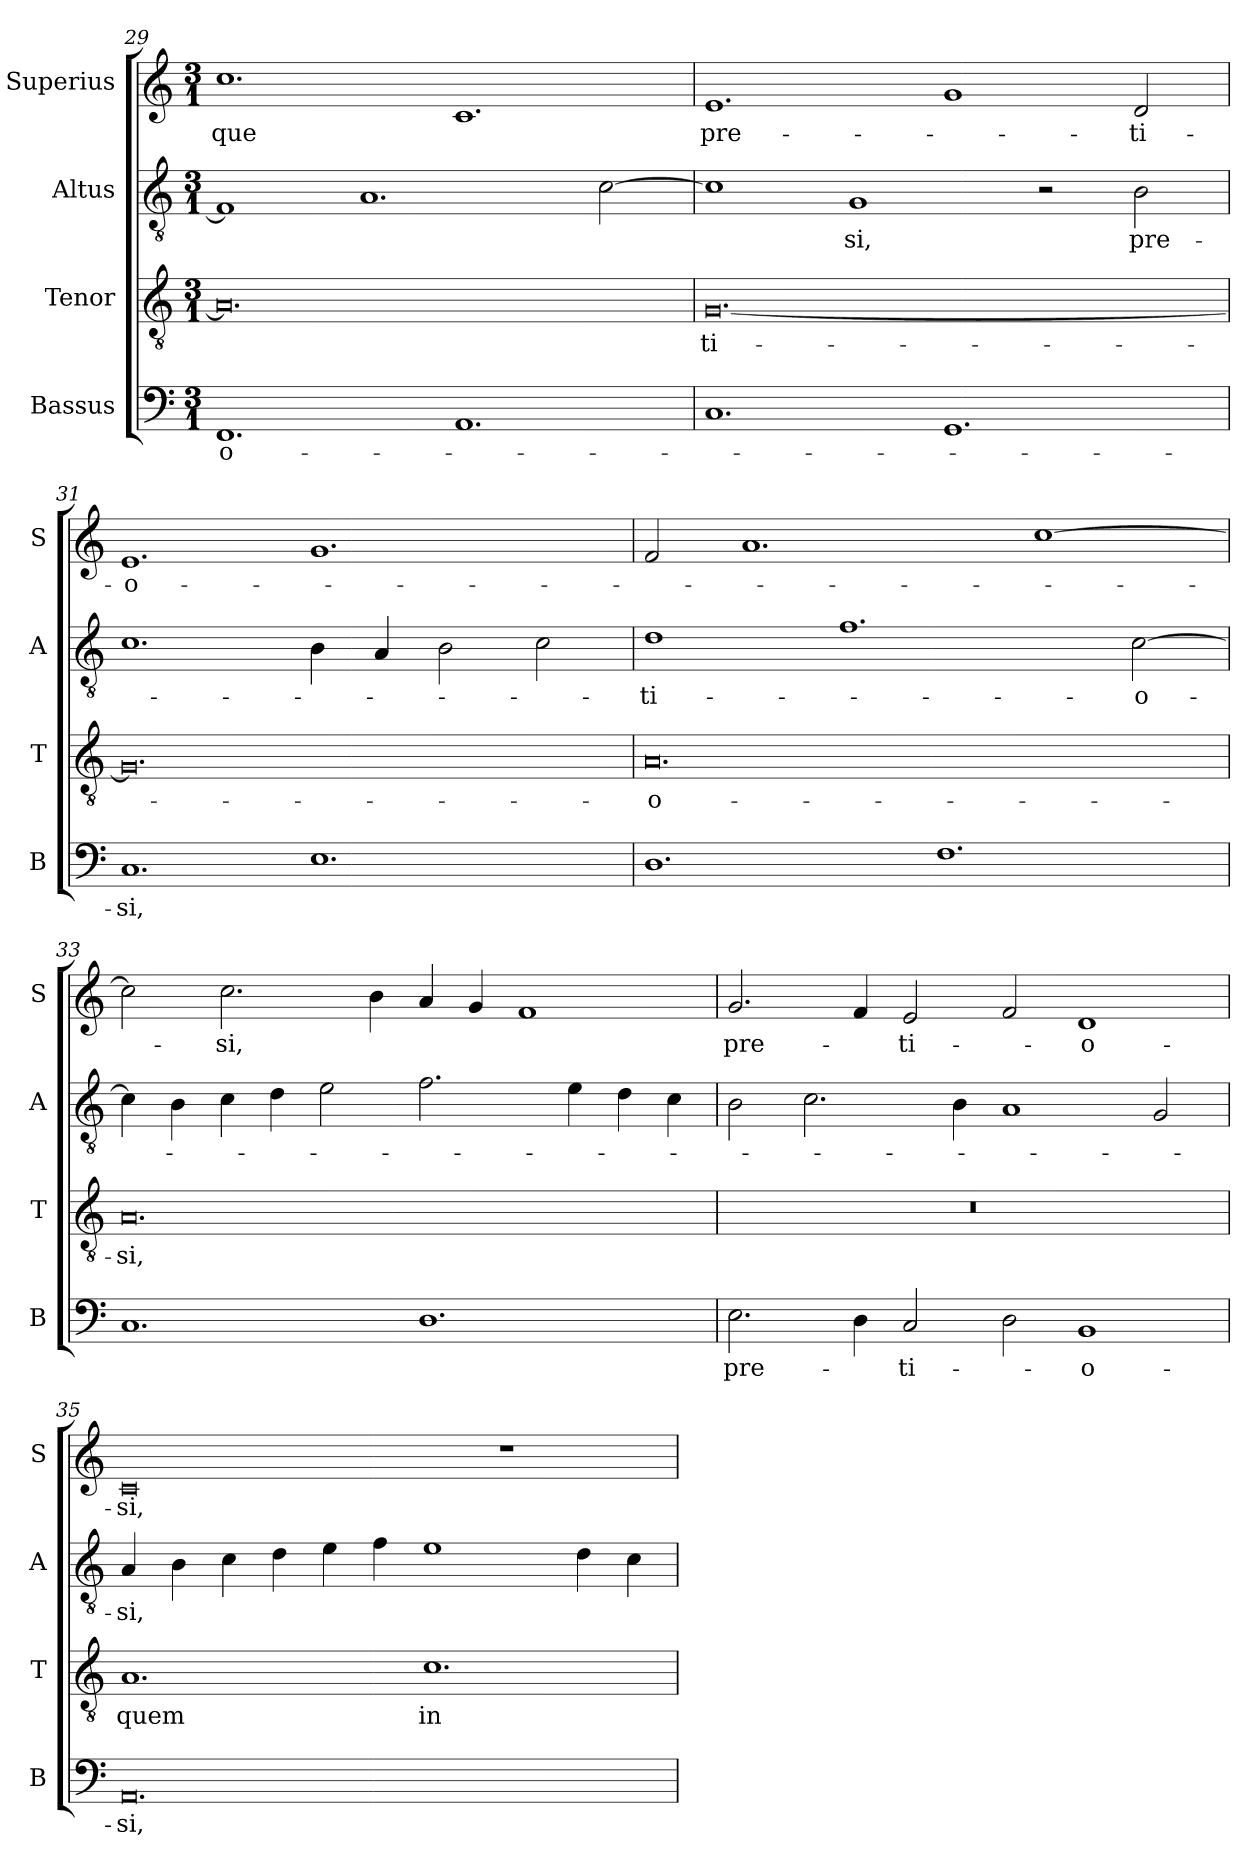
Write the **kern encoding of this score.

**kern	**text	**kern	**text	**kern	**text	**kern	**text
*part4	*part4	*part3	*part3	*part2	*part2	*part1	*part1
*staff4	*staff4	*staff3	*staff3	*staff2	*staff2	*staff1	*staff1
*I"Bassus	*	*I"Tenor	*	*I"Altus	*	*I"Superius	*
*I'B	*	*I'T	*	*I'A	*	*I'S	*
*clefF4	*	*clefGv2	*	*clefGv2	*	*clefG2	*
*k[]	*	*k[]	*	*k[]	*	*k[]	*
*M3/1	*	*M3/1	*	*M3/1	*	*M3/1	*
=29	=29	=29	=29	=29	=29	=29	=29
1.FF	-o-	0.A]	.	1F]	.	1.cc	-que
.	.	.	.	1.A	.	.	.
1.AA	.	.	.	.	.	1.c	.
.	.	.	.	[2c	.	.	.
=30	=30	=30	=30	=30	=30	=30	=30
1.C	.	[0.G	-ti-	1c]	.	1.e	pre-
.	.	.	.	1G	-si,	.	.
1.GG	.	.	.	.	.	1g	.
.	.	.	.	2r	.	.	.
.	.	.	.	2B	pre-	2d	-ti-
=31	=31	=31	=31	=31	=31	=31	=31
1.C	-si,	0.G]	.	1.c	.	1.e	-o-
1.E	.	.	.	4B	.	1.g	.
.	.	.	.	4A	.	.	.
.	.	.	.	2B	.	.	.
.	.	.	.	2c	.	.	.
=32	=32	=32	=32	=32	=32	=32	=32
1.D	.	0.A	-o-	1d	-ti-	2f	.
.	.	.	.	.	.	1.a	.
.	.	.	.	1.f	.	.	.
1.F	.	.	.	.	.	.	.
.	.	.	.	.	.	[1cc	.
.	.	.	.	[2c	-o-	.	.
=33	=33	=33	=33	=33	=33	=33	=33
1.C	.	0.A	-si,	4c]	.	2cc]	.
.	.	.	.	4B	.	.	.
.	.	.	.	4c	.	2.cc	-si,
.	.	.	.	4d	.	.	.
.	.	.	.	2e	.	.	.
.	.	.	.	.	.	4b	.
1.D	.	.	.	2.f	.	4a	.
.	.	.	.	.	.	4g	.
.	.	.	.	.	.	1f	.
.	.	.	.	4e	.	.	.
.	.	.	.	4d	.	.	.
.	.	.	.	4c	.	.	.
=34	=34	=34	=34	=34	=34	=34	=34
2.E	pre-	1%3r	.	2B	.	2.g	pre-
.	.	.	.	2.c	.	.	.
4D	.	.	.	.	.	4f	.
2C	-ti-	.	.	.	.	2e	-ti-
.	.	.	.	4B	.	.	.
2D	.	.	.	1A	.	2f	.
1BB	-o-	.	.	.	.	1d	-o-
.	.	.	.	2G	.	.	.
=35	=35	=35	=35	=35	=35	=35	=35
0.AA	-si,	1.A	quem	4A	-si,	0c	-si,
.	.	.	.	4B	.	.	.
.	.	.	.	4c	.	.	.
.	.	.	.	4d	.	.	.
.	.	.	.	4e	.	.	.
.	.	.	.	4f	.	.	.
.	.	1.c	in	1e	.	.	.
.	.	.	.	.	.	1r	.
.	.	.	.	4d	.	.	.
.	.	.	.	4c	.	.	.
=	=	=	=	=	=	=	=
*-	*-	*-	*-	*-	*-	*-	*-
